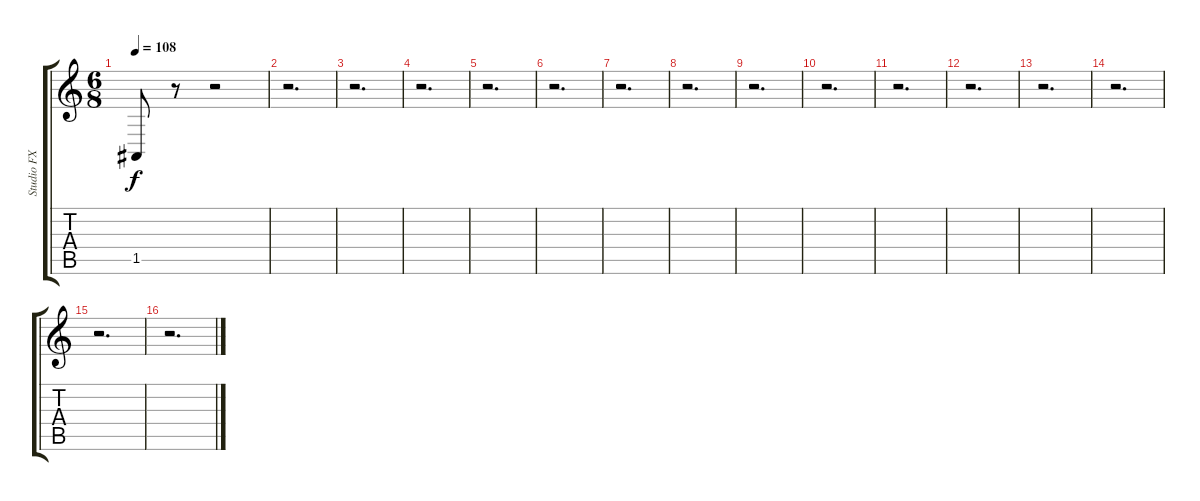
\track ("Studio FX II (French Horn)" "Studio FX ") {instrument frenchhorn}
\staff {score tabs}
\tuning (E4 B3 G3 D3 A2 E2) {hide}
\ts (6 8)
\tempo 108
\clef g2
\ks c
1.5{t}.8{dy f} r.8 r.2 |
r.2{d} |
r.2{d} |
r.2{d} |
r.2{d} |
r.2{d} |
r.2{d} |
r.2{d} |
r.2{d} |
r.2{d} |
r.2{d} |
r.2{d} |
r.2{d} |
r.2{d} |
r.2{d} |
r.2{d}
